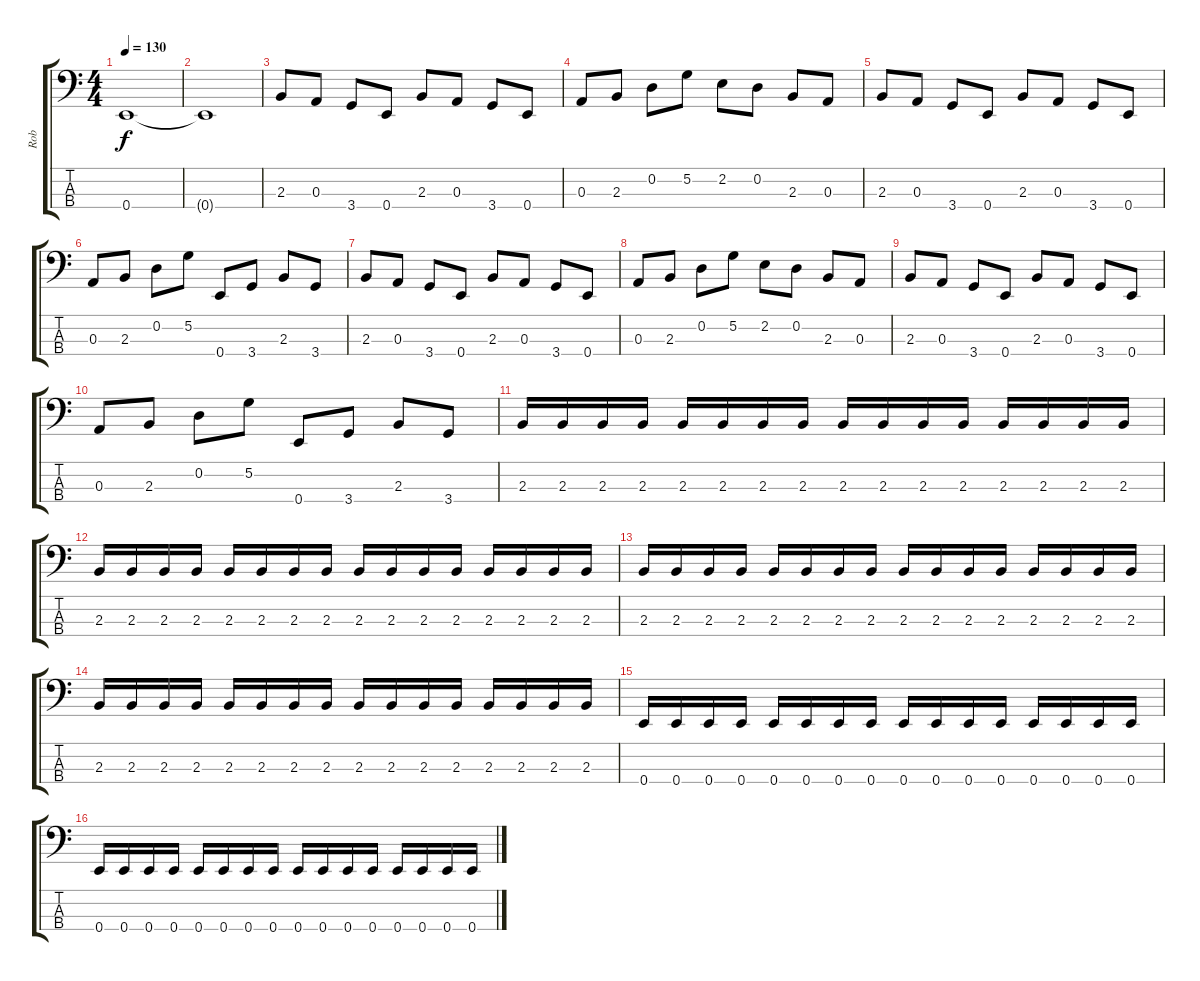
\track ("Rob" "Rob") {instrument electricbassfinger}
\staff {score tabs}
\tuning (G2 D2 A1 E1) {hide}
\ts (4 4)
\tempo 130
\clef f4
\ks c
0.4{t}.1{dy f volume 12} |
0.4{t}.1 |
2.3.8 0.3.8 3.4.8 0.4.8 2.3.8 0.3.8 3.4.8 0.4.8 |
0.3.8 2.3.8 0.2.8 5.2.8 2.2.8 0.2.8 2.3.8 0.3.8 |
2.3.8 0.3.8 3.4.8 0.4.8 2.3.8 0.3.8 3.4.8 0.4.8 |
0.3.8 2.3.8 0.2.8 5.2.8 0.4.8 3.4.8 2.3.8 3.4.8 |
2.3.8 0.3.8 3.4.8 0.4.8 2.3.8 0.3.8 3.4.8 0.4.8 |
0.3.8 2.3.8 0.2.8 5.2.8 2.2.8 0.2.8 2.3.8 0.3.8 |
2.3.8 0.3.8 3.4.8 0.4.8 2.3.8 0.3.8 3.4.8 0.4.8 |
0.3.8 2.3.8 0.2.8 5.2.8 0.4.8 3.4.8 2.3.8 3.4.8 |
2.3.16 2.3.16 2.3.16 2.3.16 2.3.16 2.3.16 2.3.16 2.3.16 2.3.16 2.3.16 2.3.16 2.3.16 2.3.16 2.3.16 2.3.16 2.3.16 |
2.3.16 2.3.16 2.3.16 2.3.16 2.3.16 2.3.16 2.3.16 2.3.16 2.3.16 2.3.16 2.3.16 2.3.16 2.3.16 2.3.16 2.3.16 2.3.16 |
2.3.16 2.3.16 2.3.16 2.3.16 2.3.16 2.3.16 2.3.16 2.3.16 2.3.16 2.3.16 2.3.16 2.3.16 2.3.16 2.3.16 2.3.16 2.3.16 |
2.3.16 2.3.16 2.3.16 2.3.16 2.3.16 2.3.16 2.3.16 2.3.16 2.3.16 2.3.16 2.3.16 2.3.16 2.3.16 2.3.16 2.3.16 2.3.16 |
0.4.16 0.4.16 0.4.16 0.4.16 0.4.16 0.4.16 0.4.16 0.4.16 0.4.16 0.4.16 0.4.16 0.4.16 0.4.16 0.4.16 0.4.16 0.4.16 |
0.4.16 0.4.16 0.4.16 0.4.16 0.4.16 0.4.16 0.4.16 0.4.16 0.4.16 0.4.16 0.4.16 0.4.16 0.4.16 0.4.16 0.4.16 0.4.16
